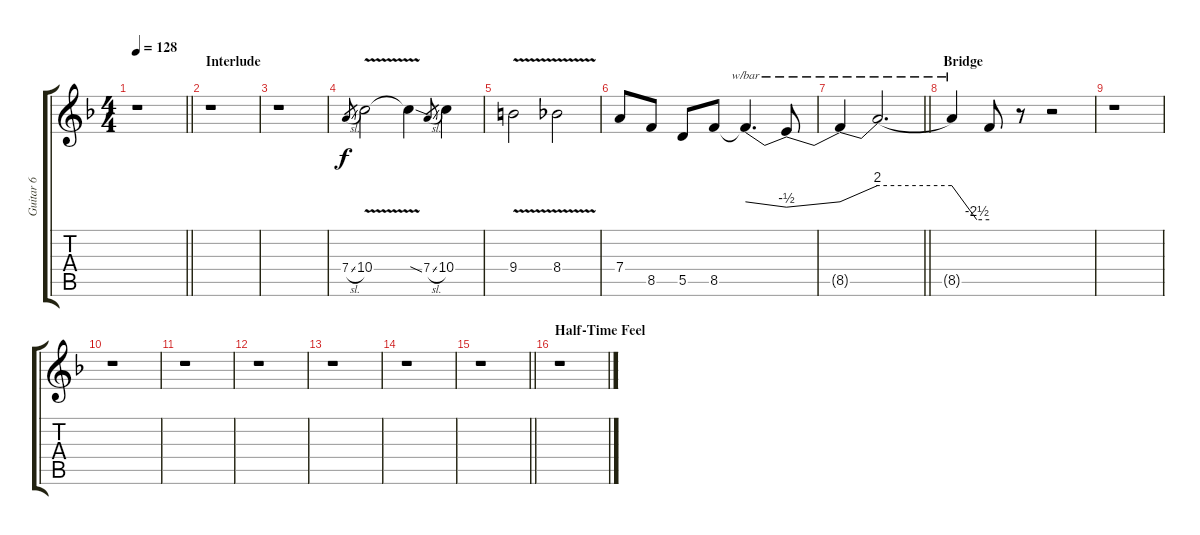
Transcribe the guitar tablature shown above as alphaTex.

\track ("Guitar 6" "Guitar 6") {instrument distortionguitar}
\staff {score tabs}
\tuning (E4 B3 G3 D3 A2 D2) {hide}
\ts (4 4)
\tempo 128
\clef g2
\barLineRight lightlight
\ks dminor
r.1{dy f} |
\section ("" "Interlude")
r.1 |
r.1 |
7.4{sl}.8{gr} 10.4{v}.2 10.4{sod t}.4 7.4{sl}.8{gr} 10.4.4 |
9.4{v}.2 8.4{v}.2 |
7.4.8 8.5.8 5.5.8 8.5.8 8.5{t}.4{d tbe (dive default 0 0 60 -2)} 8.5{t}.8{tbe (dive default 0 -2 60 0)} |
\barLineRight lightlight
8.5{t}.4{tbe (dive default 0 0 60 8)} 8.5{t}.2{d tbe (hold default 0 8 60 8)} |
\section ("" "Bridge")
8.5{t}.4{tbe (custom default 0 8 40 -10 60 -10)} 8.5{t}.8 r.8 r.2 |
r.1 |
r.1 |
r.1 |
r.1 |
r.1 |
r.1 |
\barLineRight lightlight
r.1 |
\section ("" "Half-Time Feel")
r.1
